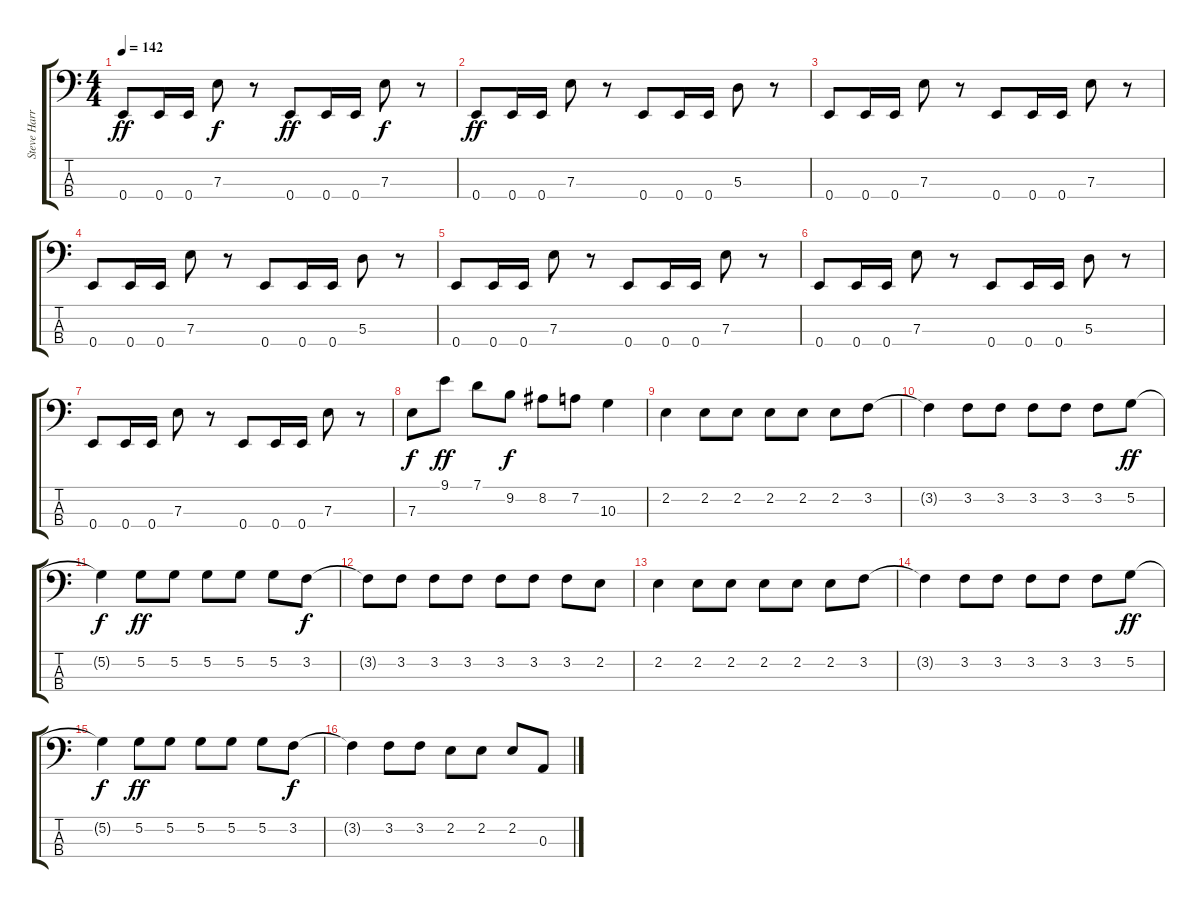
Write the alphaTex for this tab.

\track ("Steve Harris" "Steve Harr") {instrument electricbassfinger}
\staff {score tabs}
\tuning (G2 D2 A1 E1) {hide}
\ts (4 4)
\tempo 142
\clef f4
\ks c
0.4.8{dy ff} 0.4.16 0.4.16 7.3.8{dy f} r.8 0.4.8{dy ff} 0.4.16 0.4.16 7.3.8{dy f} r.8 |
0.4.8{dy ff} 0.4.16 0.4.16 7.3.8 r.8 0.4.8 0.4.16 0.4.16 5.3.8 r.8 |
0.4.8 0.4.16 0.4.16 7.3.8 r.8 0.4.8 0.4.16 0.4.16 7.3.8 r.8 |
0.4.8 0.4.16 0.4.16 7.3.8 r.8 0.4.8 0.4.16 0.4.16 5.3.8 r.8 |
0.4.8 0.4.16 0.4.16 7.3.8 r.8 0.4.8 0.4.16 0.4.16 7.3.8 r.8 |
0.4.8 0.4.16 0.4.16 7.3.8 r.8 0.4.8 0.4.16 0.4.16 5.3.8 r.8 |
0.4.8 0.4.16 0.4.16 7.3.8 r.8 0.4.8 0.4.16 0.4.16 7.3.8 r.8 |
7.3.8{dy f} 9.1.8{dy ff} 7.1.8 9.2.8{dy f} 8.2.8 7.2.8 10.3.4 |
2.2.4 2.2.8 2.2.8 2.2.8 2.2.8 2.2.8 3.2.8 |
3.2{t}.4 3.2.8 3.2.8 3.2.8 3.2.8 3.2.8 5.2.8{dy ff} |
5.2{t}.4{dy f} 5.2.8{dy ff} 5.2.8 5.2.8 5.2.8 5.2.8 3.2.8{dy f} |
3.2{t}.8 3.2.8 3.2.8 3.2.8 3.2.8 3.2.8 3.2.8 2.2.8 |
2.2.4 2.2.8 2.2.8 2.2.8 2.2.8 2.2.8 3.2.8 |
3.2{t}.4 3.2.8 3.2.8 3.2.8 3.2.8 3.2.8 5.2.8{dy ff} |
5.2{t}.4{dy f} 5.2.8{dy ff} 5.2.8 5.2.8 5.2.8 5.2.8 3.2.8{dy f} |
3.2{t}.4 3.2.8 3.2.8 2.2.8 2.2.8 2.2.8 0.3.8
